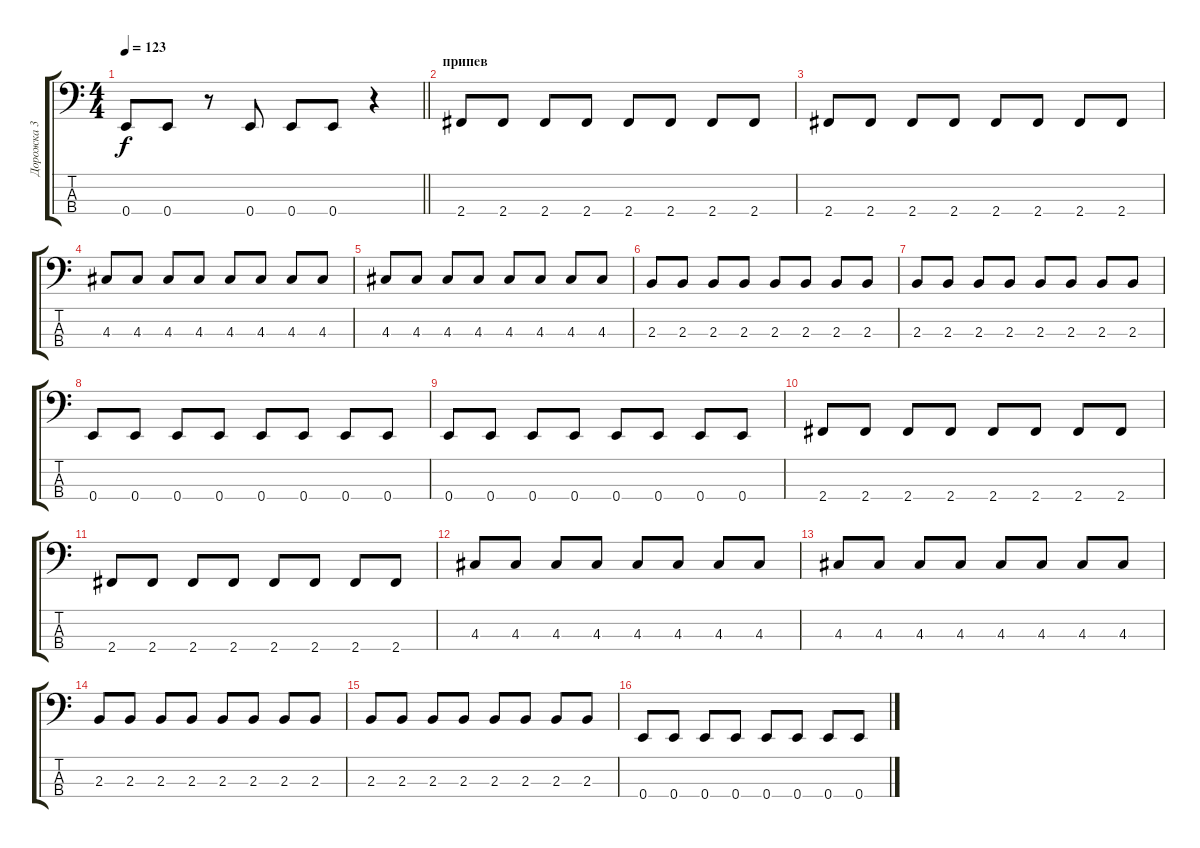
\track ("Дорожка 3" "Дорожка 3") {instrument electricbassfinger}
\staff {score tabs}
\tuning (G2 D2 A1 E1) {hide}
\ts (4 4)
\tempo 123
\clef f4
\barLineRight lightlight
\ks c
0.4.8{dy f} 0.4.8 r.8 0.4.8 0.4.8 0.4.8 r.4 |
\section ("" "припев")
2.4.8 2.4.8 2.4.8 2.4.8 2.4.8 2.4.8 2.4.8 2.4.8 |
2.4.8 2.4.8 2.4.8 2.4.8 2.4.8 2.4.8 2.4.8 2.4.8 |
4.3.8 4.3.8 4.3.8 4.3.8 4.3.8 4.3.8 4.3.8 4.3.8 |
4.3.8 4.3.8 4.3.8 4.3.8 4.3.8 4.3.8 4.3.8 4.3.8 |
2.3.8 2.3.8 2.3.8 2.3.8 2.3.8 2.3.8 2.3.8 2.3.8 |
2.3.8 2.3.8 2.3.8 2.3.8 2.3.8 2.3.8 2.3.8 2.3.8 |
0.4.8 0.4.8 0.4.8 0.4.8 0.4.8 0.4.8 0.4.8 0.4.8 |
0.4.8 0.4.8 0.4.8 0.4.8 0.4.8 0.4.8 0.4.8 0.4.8 |
2.4.8 2.4.8 2.4.8 2.4.8 2.4.8 2.4.8 2.4.8 2.4.8 |
2.4.8 2.4.8 2.4.8 2.4.8 2.4.8 2.4.8 2.4.8 2.4.8 |
4.3.8 4.3.8 4.3.8 4.3.8 4.3.8 4.3.8 4.3.8 4.3.8 |
4.3.8 4.3.8 4.3.8 4.3.8 4.3.8 4.3.8 4.3.8 4.3.8 |
2.3.8 2.3.8 2.3.8 2.3.8 2.3.8 2.3.8 2.3.8 2.3.8 |
2.3.8 2.3.8 2.3.8 2.3.8 2.3.8 2.3.8 2.3.8 2.3.8 |
0.4.8 0.4.8 0.4.8 0.4.8 0.4.8 0.4.8 0.4.8 0.4.8
